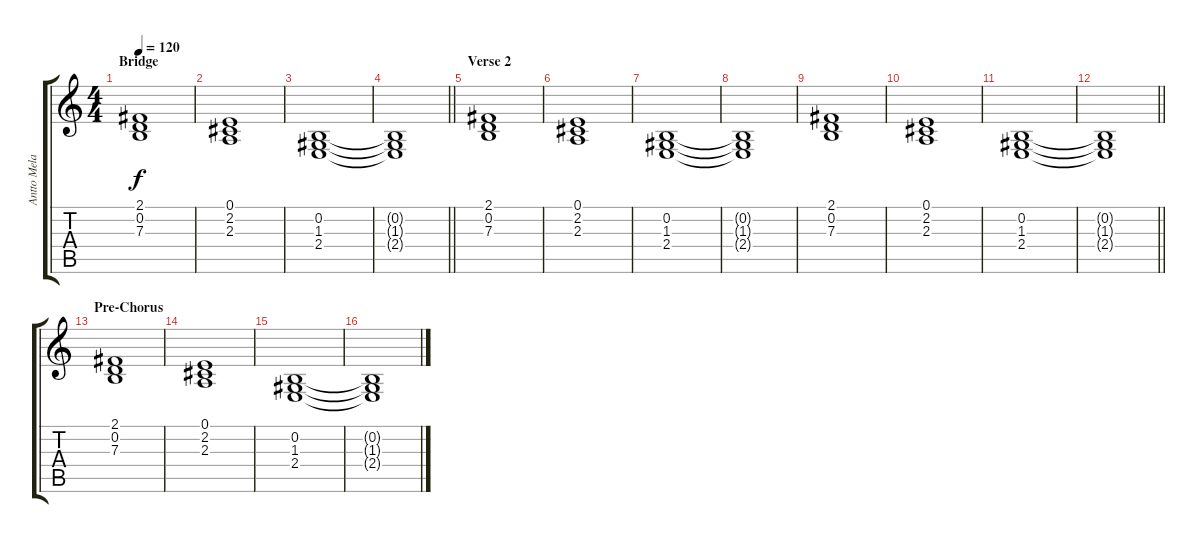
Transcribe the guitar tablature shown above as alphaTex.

\track ("Antto Melasniemi (Keyboard)" "Antto Mela") {instrument churchorgan}
\staff {score tabs}
\tuning (E4 B3 G3 D3 A2 E2) {hide}
\ts (4 4)
\section ("" "Bridge")
\tempo 120
\clef g2
\ks c
(2.1 0.2 7.3).1{dy f} |
(0.1 2.2 2.3).1 |
(0.2 1.3 2.4).1 |
\barLineRight lightlight
(0.2{t} 1.3{t} 2.4{t}).1 |
\section ("" "Verse 2")
(2.1 0.2 7.3).1 |
(0.1 2.2 2.3).1 |
(0.2 1.3 2.4).1 |
(0.2{t} 1.3{t} 2.4{t}).1 |
(2.1 0.2 7.3).1 |
(0.1 2.2 2.3).1 |
(0.2 1.3 2.4).1 |
\barLineRight lightlight
(0.2{t} 1.3{t} 2.4{t}).1 |
\section ("" "Pre-Chorus")
(2.1 0.2 7.3).1 |
(0.1 2.2 2.3).1 |
(0.2 1.3 2.4).1 |
(0.2{t} 1.3{t} 2.4{t}).1
